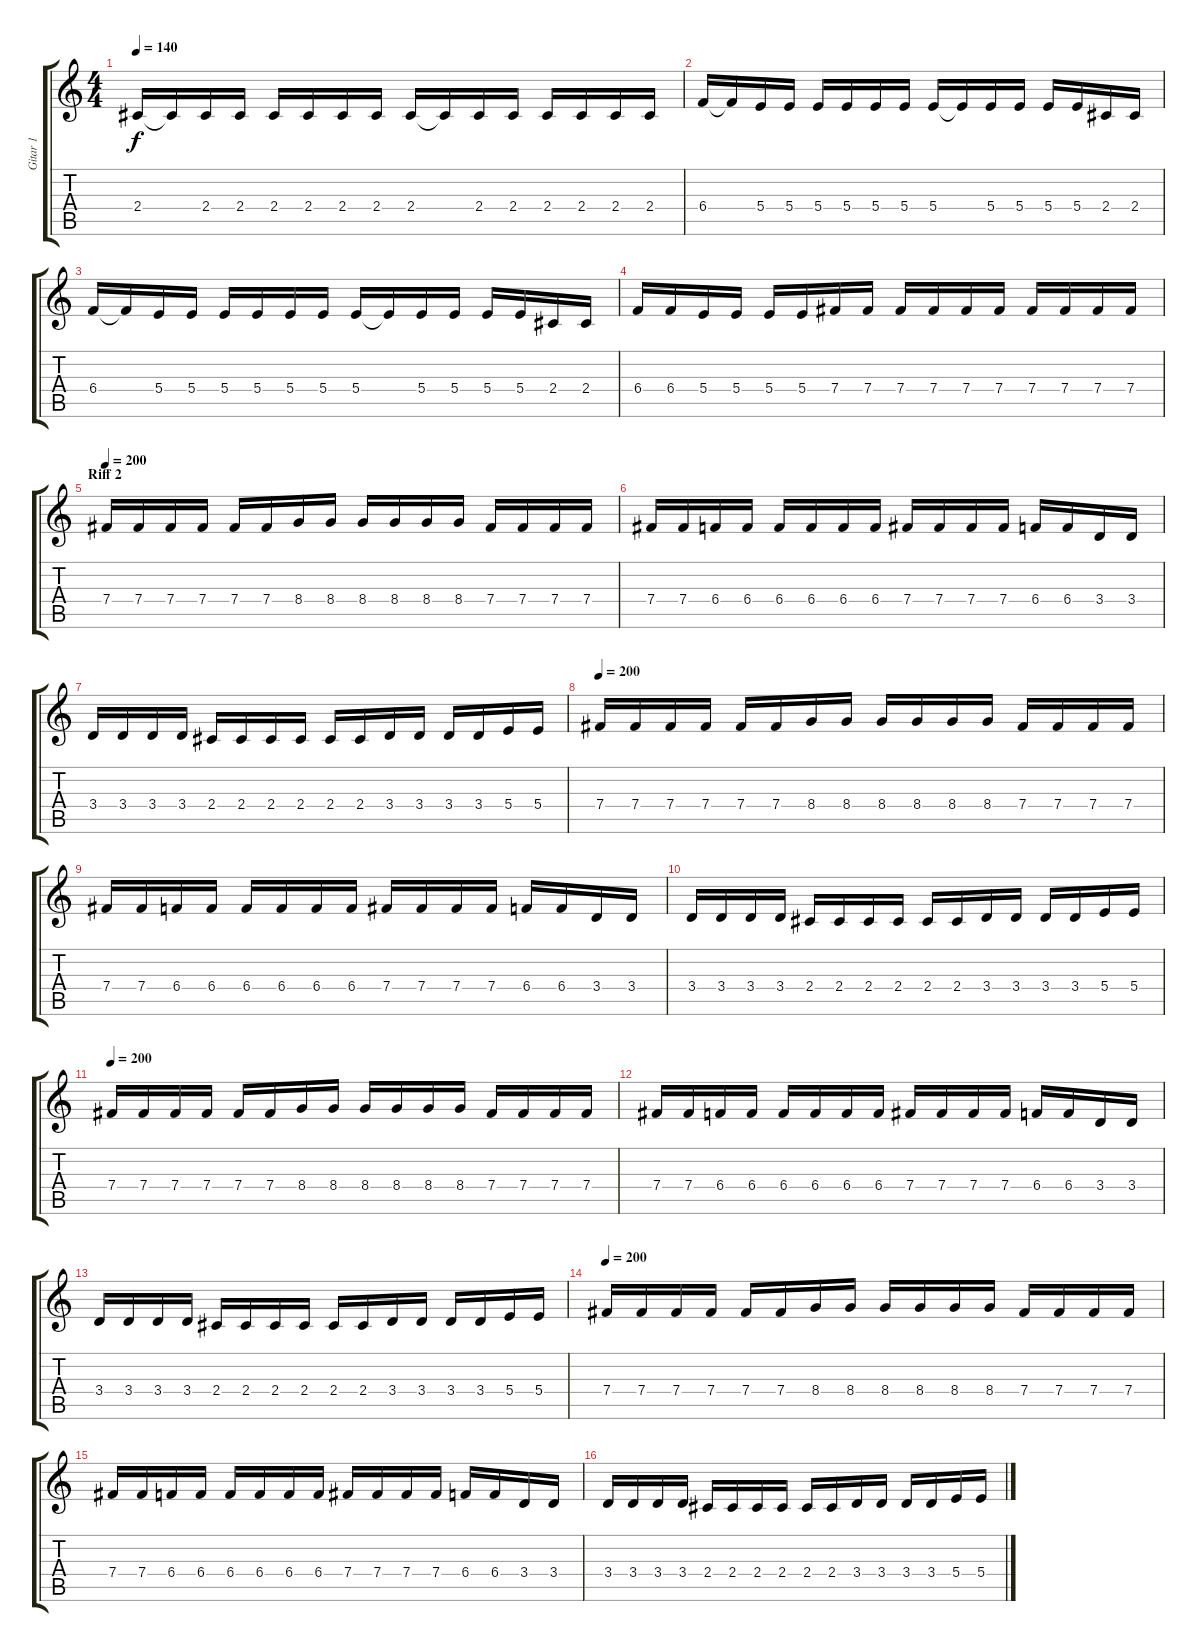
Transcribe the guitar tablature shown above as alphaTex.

\track ("Gitar 1" "Gitar 1") {instrument distortionguitar}
\staff {score tabs}
\tuning (Db4 Ab3 E3 B2 Gb2 Db2) {hide}
\ts (4 4)
\tempo 140
\clef g2
\ks c
2.4.16{dy f} 2.4{t}.16 2.4.16 2.4.16 2.4.16 2.4.16 2.4.16 2.4.16 2.4.16 2.4{t}.16 2.4.16 2.4.16 2.4.16 2.4.16 2.4.16 2.4.16 |
6.4.16 6.4{t}.16 5.4.16 5.4.16 5.4.16 5.4.16 5.4.16 5.4.16 5.4.16 5.4{t}.16 5.4.16 5.4.16 5.4.16 5.4.16 2.4.16 2.4.16 |
6.4.16 6.4{t}.16 5.4.16 5.4.16 5.4.16 5.4.16 5.4.16 5.4.16 5.4.16 5.4{t}.16 5.4.16 5.4.16 5.4.16 5.4.16 2.4.16 2.4.16 |
6.4.16 6.4.16 5.4.16 5.4.16 5.4.16 5.4.16 7.4.16 7.4.16 7.4.16 7.4.16 7.4.16 7.4.16 7.4.16 7.4.16 7.4.16 7.4.16 |
\section ("" "Riff 2")
\tempo 200
7.4.16 7.4.16 7.4.16 7.4.16 7.4.16 7.4.16 8.4.16 8.4.16 8.4.16 8.4.16 8.4.16 8.4.16 7.4.16 7.4.16 7.4.16 7.4.16 |
7.4.16 7.4.16 6.4.16 6.4.16 6.4.16 6.4.16 6.4.16 6.4.16 7.4.16 7.4.16 7.4.16 7.4.16 6.4.16 6.4.16 3.4.16 3.4.16 |
3.4.16 3.4.16 3.4.16 3.4.16 2.4.16 2.4.16 2.4.16 2.4.16 2.4.16 2.4.16 3.4.16 3.4.16 3.4.16 3.4.16 5.4.16 5.4.16 |
\tempo 200
7.4.16 7.4.16 7.4.16 7.4.16 7.4.16 7.4.16 8.4.16 8.4.16 8.4.16 8.4.16 8.4.16 8.4.16 7.4.16 7.4.16 7.4.16 7.4.16 |
7.4.16 7.4.16 6.4.16 6.4.16 6.4.16 6.4.16 6.4.16 6.4.16 7.4.16 7.4.16 7.4.16 7.4.16 6.4.16 6.4.16 3.4.16 3.4.16 |
3.4.16 3.4.16 3.4.16 3.4.16 2.4.16 2.4.16 2.4.16 2.4.16 2.4.16 2.4.16 3.4.16 3.4.16 3.4.16 3.4.16 5.4.16 5.4.16 |
\tempo 200
7.4.16 7.4.16 7.4.16 7.4.16 7.4.16 7.4.16 8.4.16 8.4.16 8.4.16 8.4.16 8.4.16 8.4.16 7.4.16 7.4.16 7.4.16 7.4.16 |
7.4.16 7.4.16 6.4.16 6.4.16 6.4.16 6.4.16 6.4.16 6.4.16 7.4.16 7.4.16 7.4.16 7.4.16 6.4.16 6.4.16 3.4.16 3.4.16 |
3.4.16 3.4.16 3.4.16 3.4.16 2.4.16 2.4.16 2.4.16 2.4.16 2.4.16 2.4.16 3.4.16 3.4.16 3.4.16 3.4.16 5.4.16 5.4.16 |
\tempo 200
7.4.16 7.4.16 7.4.16 7.4.16 7.4.16 7.4.16 8.4.16 8.4.16 8.4.16 8.4.16 8.4.16 8.4.16 7.4.16 7.4.16 7.4.16 7.4.16 |
7.4.16 7.4.16 6.4.16 6.4.16 6.4.16 6.4.16 6.4.16 6.4.16 7.4.16 7.4.16 7.4.16 7.4.16 6.4.16 6.4.16 3.4.16 3.4.16 |
3.4.16 3.4.16 3.4.16 3.4.16 2.4.16 2.4.16 2.4.16 2.4.16 2.4.16 2.4.16 3.4.16 3.4.16 3.4.16 3.4.16 5.4.16 5.4.16
